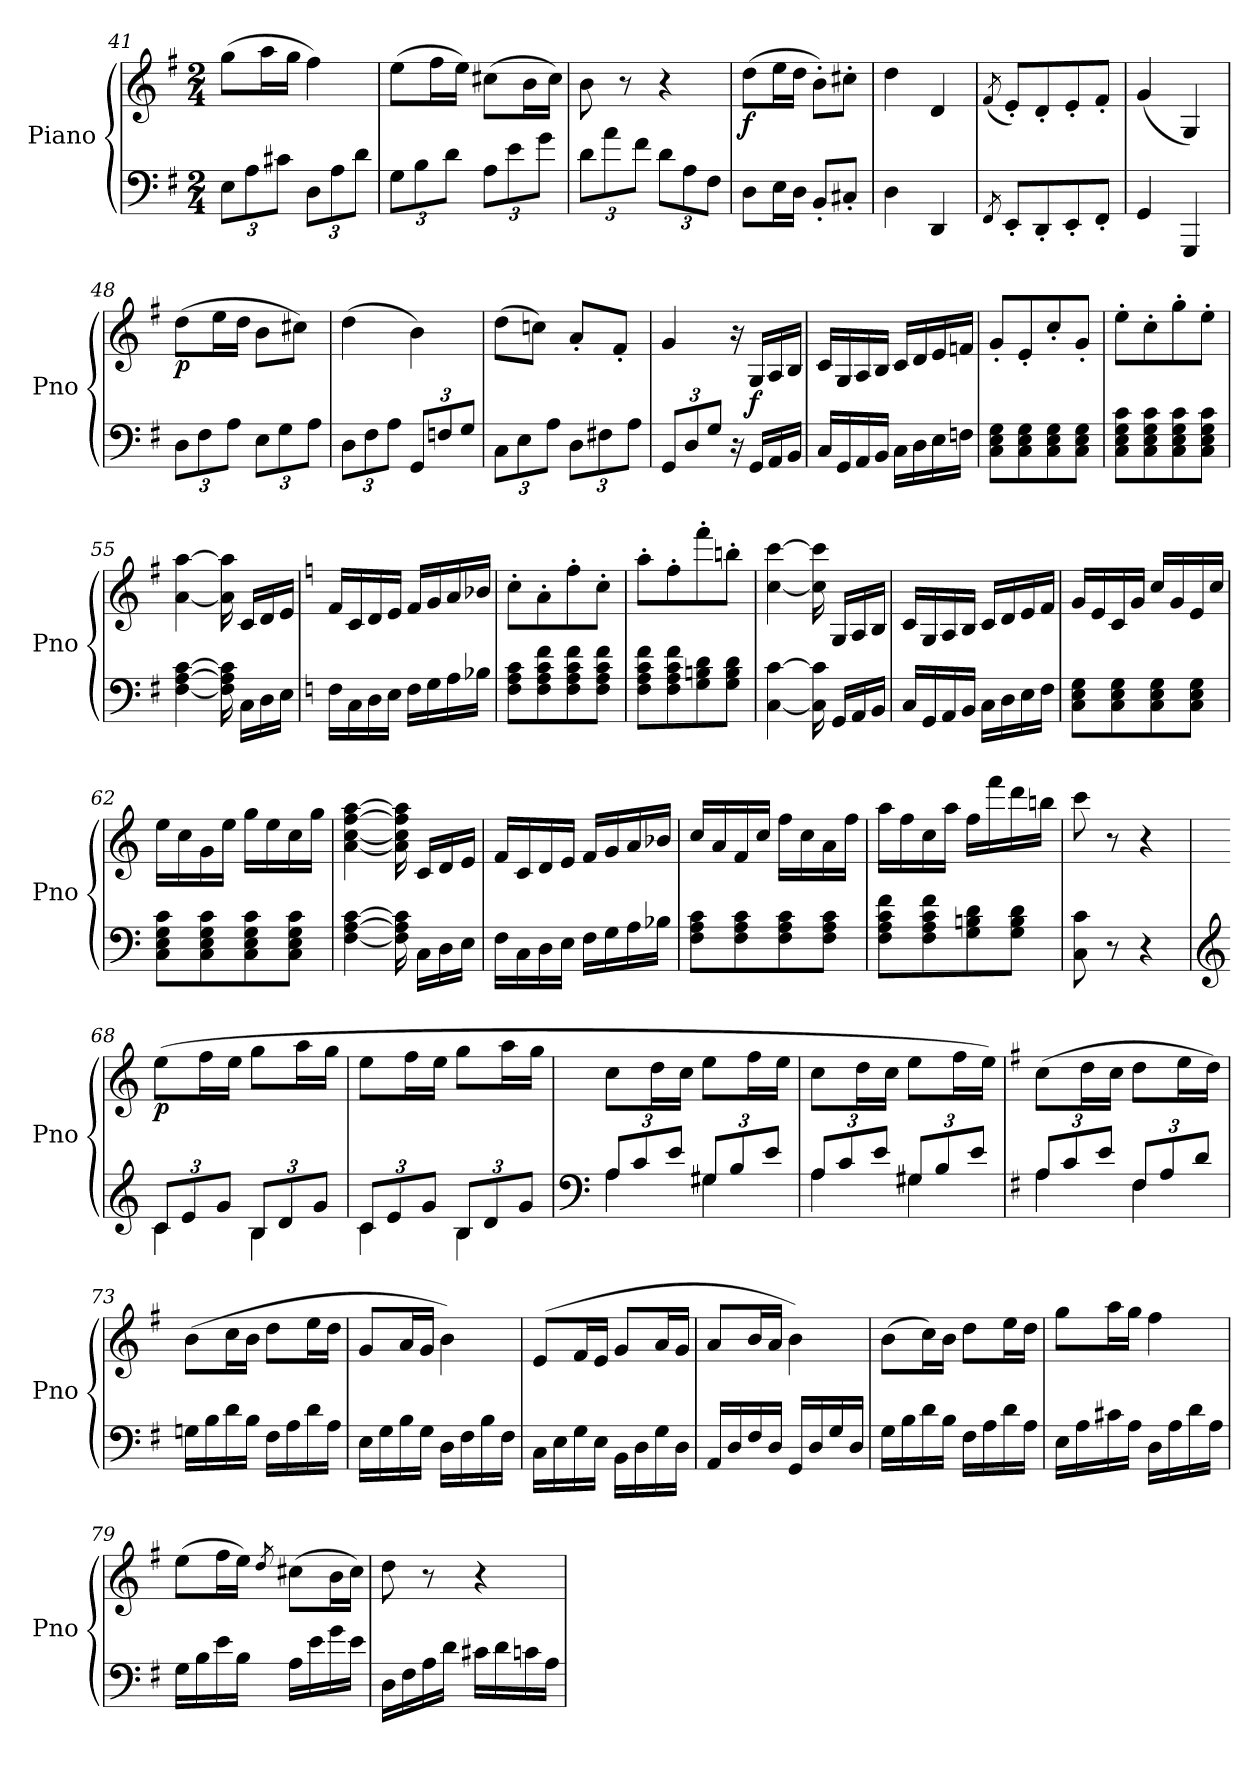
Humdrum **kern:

**kern	**kern	**dynam
*part1	*part1	*part1
*staff2	*staff1	*staff1/2
*I"Piano	*	*
*I'Pno	*	*
*clefF4	*clefG2	*
*k[f#]	*k[f#]	*
*G:	*G:	*
*M2/4	*M2/4	*
*Xbrackettup	*	*
=41	=41	=41
12E\L	(>8gg\L	.
12A\	.	.
.	16aa\L	.
12c#X\J	.	.
.	16gg\JJ	.
12D\L	4ff#\)	.
12A\	.	.
12d\J	.	.
=42	=42	=42
12G\L	(>8ee\L	.
12B\	.	.
.	16ff#\L	.
12d\J	.	.
.	16ee\JJ)	.
12A\L	(>8cc#X\L	.
12e\	.	.
.	16b\L	.
12g\J	.	.
.	16cc#\JJ)	.
!!LO:LB:g=z
=43	=43	=43
12d\L	8b\	.
12a\	.	.
.	8r	.
12f#\J	.	.
12d\L	4r	.
12A\	.	.
12F#\J	.	.
=44	=44	=44
!	!	!LO:DY:b
8D\L	(>8dd\L	f
16E\L	16ee\L	.
16D\JJ	16dd\JJ	.
8BB'/L	8b'\L)	.
8C#X'/J	8cc#X'\J	.
=45	=45	=45
4D\	4dd\	.
4DD/	4d/	.
=46	=46	=46
8qFF#/	(<8qf#/	.
8EE'/L	8e'/L)	.
8DD'/	8d'/	.
8EE'/	8e'/	.
8FF#'/J	8f#'/J	.
=47	=47	=47
4GG/	(<4g/	.
4GGG/	4G/)	.
=48	=48	=48
!	!	!LO:DY:b
12D\L	(>8dd\L	p
12F#\	.	.
.	16ee\L	.
12A\J	.	.
.	16dd\JJ	.
12E\L	8b\L	.
12G\	.	.
.	8cc#X\J)	.
12A\J	.	.
=49	=49	=49
12D\L	(>4dd\	.
12F#\	.	.
12A\J	.	.
12GG/L	4b\)	.
12Fn/	.	.
12G/J	.	.
!!LO:LB:g=z
=50	=50	=50
12C\L	(>8dd\L	.
12E\	.	.
.	8ccn\J)	.
12A\J	.	.
12D\L	8a'/L	.
12F#X\	.	.
.	8f#'/J	.
12A\J	.	.
=51	=51	=51
12GG/L	4g/	.
12D/	.	.
12G/J	.	.
16r	16r	.
!	!	!LO:DY:b
16GG/LL	16G/LL	f
16AA/	16A/	.
16BB/JJ	16B/JJ	.
=52	=52	=52
16C/LL	16c/LL	.
16GG/	16G/	.
16AA/	16A/	.
16BB/JJ	16B/JJ	.
16C\LL	16c/LL	.
16D\	16d/	.
16E\	16e/	.
16Fn\JJ	16fn/JJ	.
=53	=53	=53
8C\ 8E\ 8G\L	8g'/L	.
8C\ 8E\ 8G\	8e'/	.
8C\ 8E\ 8G\	8cc'/	.
8C\ 8E\ 8G\J	8g'/J	.
=54	=54	=54
8C\ 8E\ 8G\ 8c\L	8ee'\L	.
8C\ 8E\ 8G\ 8c\	8cc'\	.
8C\ 8E\ 8G\ 8c\	8gg'\	.
8C\ 8E\ 8G\ 8c\J	8ee'\J	.
=55	=55	=55
[4F#\ [4A\ [4c\	[4a\ [4aa\	.
16F#\] 16A\] 16c\]	16a\] 16aa\]	.
16C\LL	16c/LL	.
16D\	16d/	.
16E\JJ	16e/JJ	.
!!LO:LB:g=z
=56	=56	=56
*k[]	*k[]	*
16F\LL	16f/LL	.
16C\	16c/	.
16D\	16d/	.
16E\JJ	16e/JJ	.
16F\LL	16f/LL	.
16G\	16g/	.
16A\	16a/	.
16B-X\JJ	16b-X/JJ	.
=57	=57	=57
8F\ 8A\ 8c\L	8cc'\L	.
8F\ 8A\ 8c\ 8f\	8a'\	.
8F\ 8A\ 8c\ 8f\	8ff'\	.
8F\ 8A\ 8c\ 8f\J	8cc'\J	.
=58	=58	=58
8F\ 8A\ 8c\ 8f\L	8aa'\L	.
8F\ 8A\ 8c\ 8f\	8ff'\	.
8G\ 8Bn\ 8d\	8fff'\	.
8G\ 8B\ 8d\J	8bbn'\J	.
=59	=59	=59
[4C\ [4c\	[4cc\ [4ccc\	.
16C\] 16c\]	16cc\] 16ccc\]	.
16GG/LL	16G/LL	.
16AA/	16A/	.
16BB/JJ	16B/JJ	.
=60	=60	=60
16C/LL	16c/LL	.
16GG/	16G/	.
16AA/	16A/	.
16BB/JJ	16B/JJ	.
16C\LL	16c/LL	.
16D\	16d/	.
16E\	16e/	.
16F\JJ	16f/JJ	.
=61	=61	=61
8C\ 8E\ 8G\L	16g/LL	.
.	16e/	.
8C\ 8E\ 8G\	16c/	.
.	16g/JJ	.
8C\ 8E\ 8G\	16cc/LL	.
.	16g/	.
8C\ 8E\ 8G\J	16e/	.
.	16cc/JJ	.
!!LO:LB:g=z
=62	=62	=62
8C\ 8E\ 8G\ 8c\L	16ee\LL	.
.	16cc\	.
8C\ 8E\ 8G\ 8c\	16g\	.
.	16ee\JJ	.
8C\ 8E\ 8G\ 8c\	16gg\LL	.
.	16ee\	.
8C\ 8E\ 8G\ 8c\J	16cc\	.
.	16gg\JJ	.
=63	=63	=63
[4F\ [4A\ [4c\	[4a\ [4cc\ [4ff\ [4aa\	.
16F\] 16A\] 16c\]	16a\] 16cc\] 16ff\] 16aa\]	.
16C\LL	16c/LL	.
16D\	16d/	.
16E\JJ	16e/JJ	.
=64	=64	=64
16F\LL	16f/LL	.
16C\	16c/	.
16D\	16d/	.
16E\JJ	16e/JJ	.
16F\LL	16f/LL	.
16G\	16g/	.
16A\	16a/	.
16B-X\JJ	16b-X/JJ	.
=65	=65	=65
8F\ 8A\ 8c\L	16cc/LL	.
.	16a/	.
8F\ 8A\ 8c\	16f/	.
.	16cc/JJ	.
8F\ 8A\ 8c\	16ff\LL	.
.	16cc\	.
8F\ 8A\ 8c\J	16a\	.
.	16ff\JJ	.
=66	=66	=66
8F\ 8A\ 8c\ 8f\L	16aa\LL	.
.	16ff\	.
8F\ 8A\ 8c\ 8f\	16cc\	.
.	16aa\JJ	.
8G\ 8Bn\ 8d\	16ff\LL	.
.	16fff\	.
8G\ 8B\ 8d\J	16ddd\	.
.	16bbn\JJ	.
=67	=67	=67
8C\ 8c\	8ccc\	.
8r	8r	.
4r	4r	.
!!LO:LB:g=z
=68	=68	=68
*clefG2	*	*
*^	*	*
!	!	!	!LO:DY:b
12c/L	4c\	(>8ee\L	p
12e/	.	.	.
.	.	16ff\L	.
12g/J	.	.	.
.	.	16ee\JJ	.
12B/L	4B\	8gg\L	.
12d/	.	.	.
.	.	16aa\L	.
12g/J	.	.	.
.	.	16gg\JJ	.
=69	=69	=69	=69
12c/L	4c\	8ee\L	.
12e/	.	.	.
.	.	16ff\L	.
12g/J	.	.	.
.	.	16ee\JJ	.
12B/L	4B\	8gg\L	.
12d/	.	.	.
.	.	16aa\L	.
12g/J	.	.	.
.	.	16gg\JJ	.
=70	=70	=70	=70
*clefF4	*	*	*
12A/L	4A\	8cc\L	.
12c/	.	.	.
.	.	16dd\L	.
12e/J	.	.	.
.	.	16cc\JJ	.
12G#X/L	4G#\	8ee\L	.
12B/	.	.	.
.	.	16ff\L	.
12e/J	.	.	.
.	.	16ee\JJ	.
=71	=71	=71	=71
12A/L	4A\	8cc\L	.
12c/	.	.	.
.	.	16dd\L	.
12e/J	.	.	.
.	.	16cc\JJ	.
12G#X/L	4G#\	8ee\L	.
12B/	.	.	.
.	.	16ff\L	.
12e/J	.	.	.
.	.	16ee\JJ)	.
!!LO:PB:g=z
=72	=72	=72	=72
*k[f#]	*	*k[f#]	*
12A/L	4A\	(>8cc\L	.
12c/	.	.	.
.	.	16dd\L	.
12e/J	.	.	.
.	.	16cc\JJ	.
12F#/L	4F#\	8dd\L	.
12A/	.	.	.
.	.	16ee\L	.
12d/J	.	.	.
.	.	16dd\JJ)	.
*v	*v	*	*
=73	=73	=73
16Gn\LL	(>8b\L	.
16B\	.	.
16d\	16cc\L	.
16B\JJ	16b\JJ	.
16F#\LL	8dd\L	.
16A\	.	.
16d\	16ee\L	.
16A\JJ	16dd\JJ	.
=74	=74	=74
16E\LL	8g/L	.
16G\	.	.
16B\	16a/L	.
16G\JJ	16g/JJ	.
16D\LL	4b\)	.
16F#\	.	.
16B\	.	.
16F#\JJ	.	.
=75	=75	=75
16C\LL	(>8e/L	.
16E\	.	.
16G\	16f#/L	.
16E\JJ	16e/JJ	.
16BB\LL	8g/L	.
16D\	.	.
16G\	16a/L	.
16D\JJ	16g/JJ	.
=76	=76	=76
16AA/LL	8a/L	.
16D/	.	.
16F#/	16b/L	.
16D/JJ	16a/JJ	.
16GG/LL	4b\)	.
16D/	.	.
16G/	.	.
16D/JJ	.	.
!!LO:LB:g=z
=77	=77	=77
16G\LL	(>8b\L	.
16B\	.	.
16d\	16cc\L)	.
16B\JJ	16b\JJ	.
16F#\LL	8dd\L	.
16A\	.	.
16d\	16ee\L	.
16A\JJ	16dd\JJ	.
=78	=78	=78
16E\LL	8gg\L	.
16A\	.	.
16c#X\	16aa\L	.
16A\JJ	16gg\JJ	.
16D\LL	4ff#\	.
16A\	.	.
16d\	.	.
16A\JJ	.	.
=79	=79	=79
16G\LL	(>8ee\L	.
16B\	.	.
16e\	16ff#\L	.
16B\JJ	16ee\JJ)	.
.	8qdd/	.
16A\LL	(>8cc#X\L	.
16e\	.	.
16g\	16b\L	.
16e\JJ	16cc#\JJ)	.
=80	=80	=80
16D\LL	8dd\	.
16F#\	.	.
16A\	8r	.
16d\JJ	.	.
16c#X\LL	4r	.
16d\	.	.
16cn\	.	.
16A\JJ	.	.
=	=	=
*-	*-	*-
